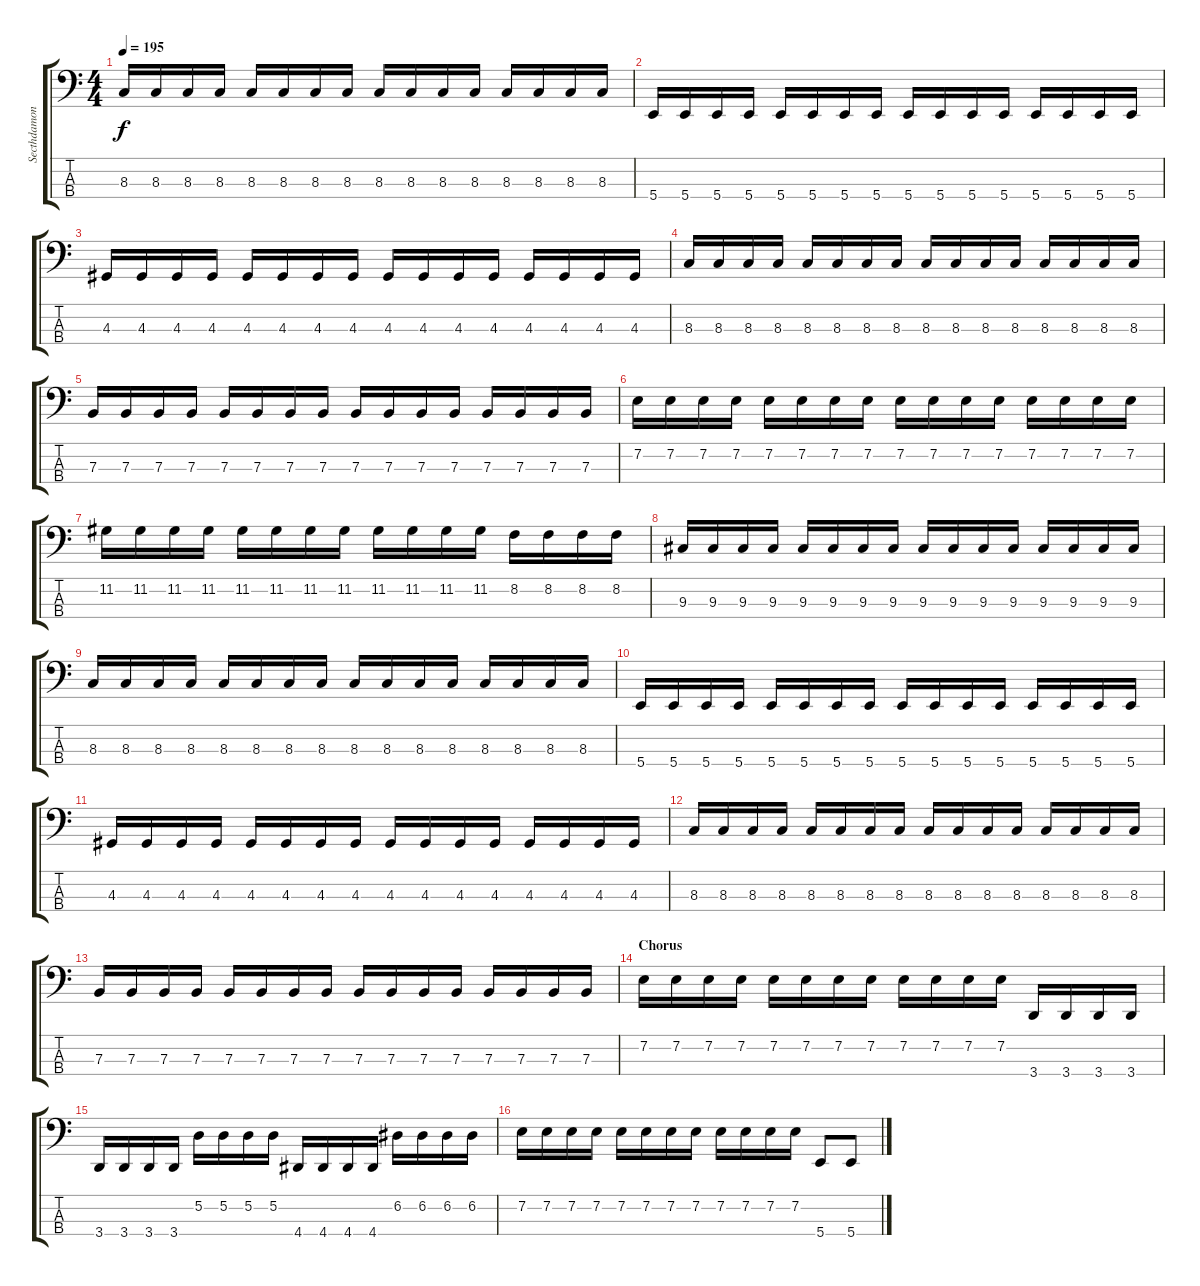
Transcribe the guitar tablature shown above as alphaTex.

\track ("Secthdamon" "Secthdamon") {instrument electricbasspick}
\staff {score tabs}
\tuning (D2 A1 E1 B0) {hide}
\ts (4 4)
\tempo 195
\clef f4
\ks c
8.3.16{dy f} 8.3.16 8.3.16 8.3.16 8.3.16 8.3.16 8.3.16 8.3.16 8.3.16 8.3.16 8.3.16 8.3.16 8.3.16 8.3.16 8.3.16 8.3.16 |
5.4.16 5.4.16 5.4.16 5.4.16 5.4.16 5.4.16 5.4.16 5.4.16 5.4.16 5.4.16 5.4.16 5.4.16 5.4.16 5.4.16 5.4.16 5.4.16 |
4.3.16 4.3.16 4.3.16 4.3.16 4.3.16 4.3.16 4.3.16 4.3.16 4.3.16 4.3.16 4.3.16 4.3.16 4.3.16 4.3.16 4.3.16 4.3.16 |
8.3.16 8.3.16 8.3.16 8.3.16 8.3.16 8.3.16 8.3.16 8.3.16 8.3.16 8.3.16 8.3.16 8.3.16 8.3.16 8.3.16 8.3.16 8.3.16 |
7.3.16 7.3.16 7.3.16 7.3.16 7.3.16 7.3.16 7.3.16 7.3.16 7.3.16 7.3.16 7.3.16 7.3.16 7.3.16 7.3.16 7.3.16 7.3.16 |
7.2.16 7.2.16 7.2.16 7.2.16 7.2.16 7.2.16 7.2.16 7.2.16 7.2.16 7.2.16 7.2.16 7.2.16 7.2.16 7.2.16 7.2.16 7.2.16 |
11.2.16 11.2.16 11.2.16 11.2.16 11.2.16 11.2.16 11.2.16 11.2.16 11.2.16 11.2.16 11.2.16 11.2.16 8.2.16 8.2.16 8.2.16 8.2.16 |
9.3.16 9.3.16 9.3.16 9.3.16 9.3.16 9.3.16 9.3.16 9.3.16 9.3.16 9.3.16 9.3.16 9.3.16 9.3.16 9.3.16 9.3.16 9.3.16 |
8.3.16 8.3.16 8.3.16 8.3.16 8.3.16 8.3.16 8.3.16 8.3.16 8.3.16 8.3.16 8.3.16 8.3.16 8.3.16 8.3.16 8.3.16 8.3.16 |
5.4.16 5.4.16 5.4.16 5.4.16 5.4.16 5.4.16 5.4.16 5.4.16 5.4.16 5.4.16 5.4.16 5.4.16 5.4.16 5.4.16 5.4.16 5.4.16 |
4.3.16 4.3.16 4.3.16 4.3.16 4.3.16 4.3.16 4.3.16 4.3.16 4.3.16 4.3.16 4.3.16 4.3.16 4.3.16 4.3.16 4.3.16 4.3.16 |
8.3.16 8.3.16 8.3.16 8.3.16 8.3.16 8.3.16 8.3.16 8.3.16 8.3.16 8.3.16 8.3.16 8.3.16 8.3.16 8.3.16 8.3.16 8.3.16 |
7.3.16 7.3.16 7.3.16 7.3.16 7.3.16 7.3.16 7.3.16 7.3.16 7.3.16 7.3.16 7.3.16 7.3.16 7.3.16 7.3.16 7.3.16 7.3.16 |
\section ("" "Chorus")
7.2.16 7.2.16 7.2.16 7.2.16 7.2.16 7.2.16 7.2.16 7.2.16 7.2.16 7.2.16 7.2.16 7.2.16 3.4.16 3.4.16 3.4.16 3.4.16 |
3.4.16 3.4.16 3.4.16 3.4.16 5.2.16 5.2.16 5.2.16 5.2.16 4.4.16 4.4.16 4.4.16 4.4.16 6.2.16 6.2.16 6.2.16 6.2.16 |
7.2.16 7.2.16 7.2.16 7.2.16 7.2.16 7.2.16 7.2.16 7.2.16 7.2.16 7.2.16 7.2.16 7.2.16 5.4.8 5.4.8
